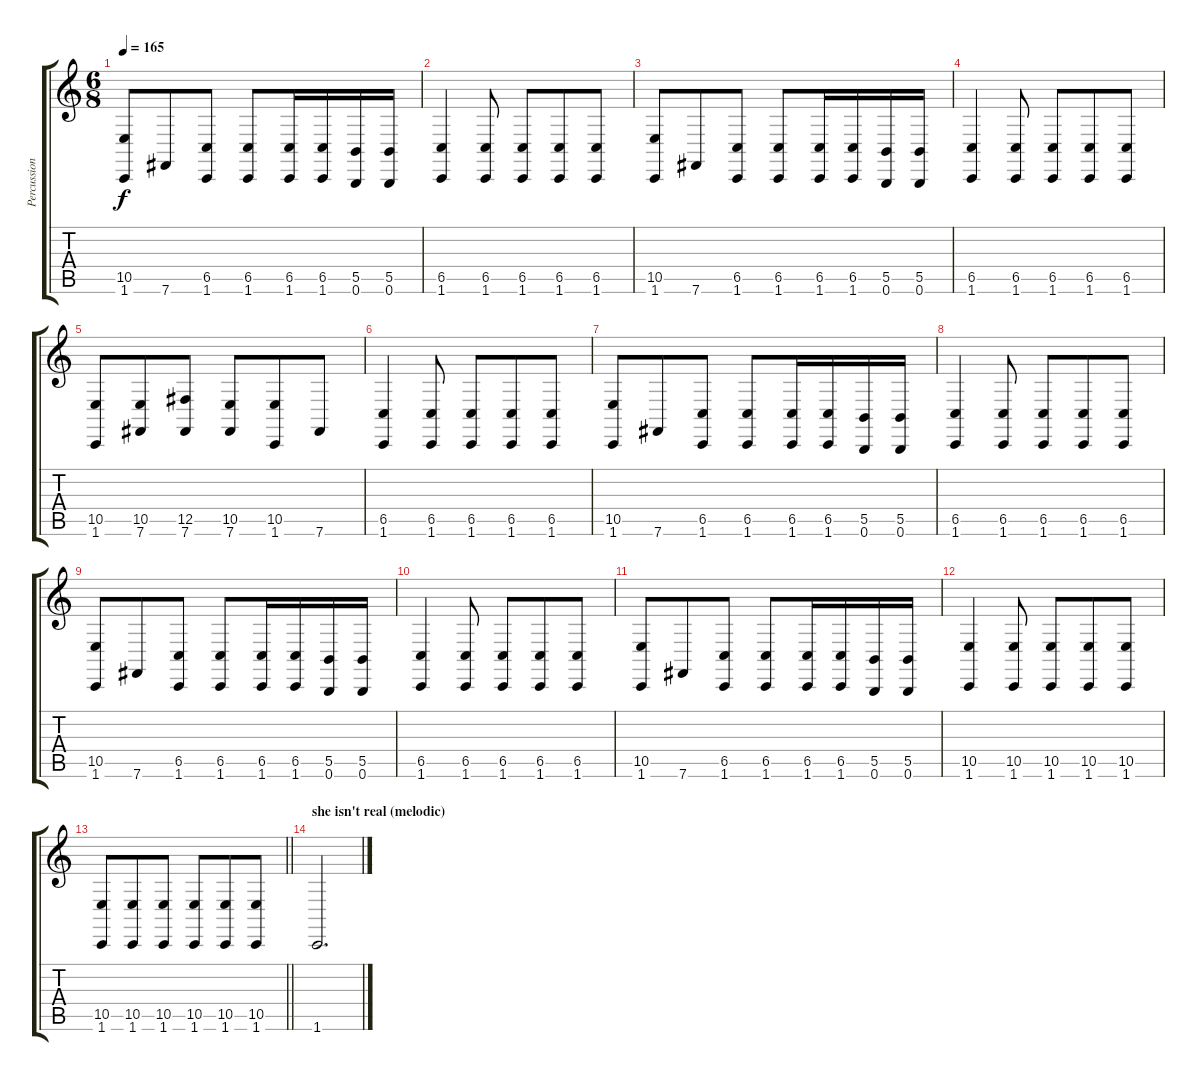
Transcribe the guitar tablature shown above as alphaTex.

\track ("Percussion" "Percussion") {instrument timpani}
\staff {score tabs}
\tuning (Db4 Ab3 E3 B2 Gb2 B1) {hide}
\ts (6 8)
\tempo 165
\clef g2
\ks c
(10.5 1.6).8{dy f} 7.6.8 (6.5 1.6).8 (6.5 1.6).8 (6.5 1.6).16 (6.5 1.6).16 (5.5 0.6).16 (5.5 0.6).16 |
(6.5 1.6).4 (6.5 1.6).8 (6.5 1.6).8 (6.5 1.6).8 (6.5 1.6).8 |
(10.5 1.6).8 7.6.8 (6.5 1.6).8 (6.5 1.6).8 (6.5 1.6).16 (6.5 1.6).16 (5.5 0.6).16 (5.5 0.6).16 |
(6.5 1.6).4 (6.5 1.6).8 (6.5 1.6).8 (6.5 1.6).8 (6.5 1.6).8 |
(10.5 1.6).8 (10.5 7.6).8 (12.5 7.6).8 (10.5 7.6).8 (10.5 1.6).8 7.6.8 |
(6.5 1.6).4 (6.5 1.6).8 (6.5 1.6).8 (6.5 1.6).8 (6.5 1.6).8 |
(10.5 1.6).8 7.6.8 (6.5 1.6).8 (6.5 1.6).8 (6.5 1.6).16 (6.5 1.6).16 (5.5 0.6).16 (5.5 0.6).16 |
(6.5 1.6).4 (6.5 1.6).8 (6.5 1.6).8 (6.5 1.6).8 (6.5 1.6).8 |
(10.5 1.6).8 7.6.8 (6.5 1.6).8 (6.5 1.6).8 (6.5 1.6).16 (6.5 1.6).16 (5.5 0.6).16 (5.5 0.6).16 |
(6.5 1.6).4 (6.5 1.6).8 (6.5 1.6).8 (6.5 1.6).8 (6.5 1.6).8 |
(10.5 1.6).8 7.6.8 (6.5 1.6).8 (6.5 1.6).8 (6.5 1.6).16 (6.5 1.6).16 (5.5 0.6).16 (5.5 0.6).16 |
(10.5 1.6).4 (10.5 1.6).8 (10.5 1.6).8 (10.5 1.6).8 (10.5 1.6).8 |
\barLineRight lightlight
(10.5 1.6).8 (10.5 1.6).8 (10.5 1.6).8 (10.5 1.6).8 (10.5 1.6).8 (10.5 1.6).8 |
\section ("" "she isn't real (melodic)")
1.6.2{d}
